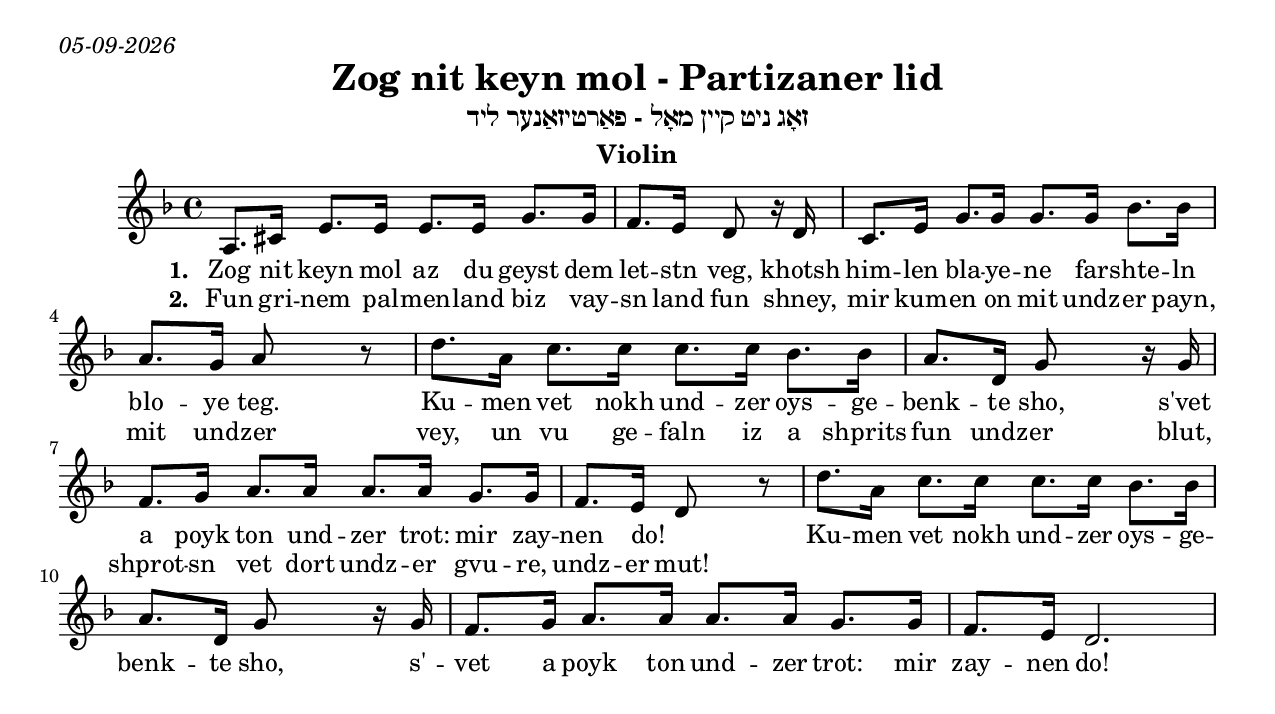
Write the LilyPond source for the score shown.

\version "2.20.0"
\language "english"
%\include "english.ly"
\paper{
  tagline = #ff
  print-all-headers = ##t
  #(set-paper-size "letter")
}
date = #(strftime "%d-%m-%Y" (localtime (current-time)))

\markup{ \italic{ \date }  }

%\markup{ Got something to say? }

global = {
  \clef treble
  \key d \minor
  \time 4/4
  \set Score.markFormatter = #format-mark-box-alphabet
}

%#################################### Melody ########################
%melody =  \transpose c d \relative c' {  %transpose for clarinet
melody = \relative c {
  \global
  %\partial 4 g4    %lead in notes


  a'8. cs16 e8. e16 e8. e16 g8. g16
  | % 2
  f8. e16 d8*5 r16 d
  | % 3
  c8. e16 g8. g16 g8. g16 bf8. bf16
  | % 4
  a8. g16 a8*5 r8
  | % 5
  d8. a16 c8. c16 c8. c16 bf8. bf16
  | % 6
  a8. d,16 g8*5 r16 g
  | % 7
  f8. g16 a8. a16 a8. a16 g8. g16
  | % 8
  f8. e16 d8*5 r8
  | % 9
  d'8. a16 c8. c16 c8. c16 bf8. bf16
  | % 10
  a8. d,16 g8*5 r16 g
  | % 11
  f8. g16 a8. a16 a8. a16 g8. g16
  | % 12
  f8. e16 d2.
  | % 13

}



%################################# Lyrics #####################
\addlyrics{ \set stanza = #"1. "
            Zog nit keyn mol az du geyst dem let -- stn veg,
            khotsh him -- len bla -- ye -- ne far -- shte -- ln blo -- ye teg.
            Ku -- men vet nokh und -- zer oys -- ge -- benk  -- te sho,
            s'vet a poyk ton und -- zer trot: mir zay -- nen do! _
            Ku -- men vet nokh und -- zer oys -- ge -- benk  -- te sho,
            s' --  vet a poyk ton und -- zer trot: mir zay -- nen do!
}
\addlyrics {
  \set stanza = #"2. "
  Fun gri -- nem pal -- men -- land biz vay -- sn land fun shney,
  mir kum -- en on mit undz -- er payn, mit und -- zer vey,
  un vu ge -- faln iz a shprits fun undz -- er blut,
  shprot -- sn vet dort undz -- er gvu -- re, undz -- er mut!
}
%################################# Chords #######################
harmonies = \chordmode {

}

\score {
  % transpose score below
  %\transpose c d
  <<
    \new ChordNames {
      \set chordChanges = ##f
      \harmonies
    }
    \new Staff   \melody
  >>
  \header{
    title= "Zog nit keyn mol - Partizaner lid"
    subtitle="זאָג ניט קײן מאָל - פאַרטיזאַנער ליד"
    composer= ""
    instrument = "Violin"
    arranger= ""
  }
  \midi{\tempo 4 = 120}
  \layout{indent = 1.0\cm}
}
%{
% more verses:
\markup{}
\markup {
  \font-size #2
  \fill-line {
    \hspace #0.1 % distance from left margin
    \column {
      \line { "1."
	\column {
	  ""
	}
      }
      \hspace #0.2 % vertical distance between verses
      \line { "2."
	\column {
	 ""
	}
      }
    }
    \hspace #0.1  % horiz. distance between columns
    \column {
      \line { "3."
	\column {
	  ""
	}
      }
      \hspace #0.2 % distance between verses
      \line { "4."
	\column {
	 ""
	}
      }
    }
    \hspace #0.1 % distance to right margin
  }
}

%}

%{
zog nit keyn mol az du geyst dem letstn veg,
khotsh himlen blayene farshteln bloye teg.
kumen vet nokh undzer oysgebenkte sho,
s'vet a poyk ton undzer trot: mir zaynen do!

fun grinem palmenland biz vaysn land fun shney,
mir kumen on mit undzer payn, mit undzer vey,
un vu gefaln iz a shprits fun undzer blut,
shprotsn vet dort undzer gvure, undzer mut!

s'vet di morgnzun bagildn undz dem haynt,
un der nekhtn vet farshvindn mit dem faynt,
nor oyb farzamen vet di zun in der kayor –
vi a parol zol geyn dos lid fun dor tsu dor.

dos lid geshribn iz mit blut un nit mit blay,
s'iz nit keyn lidl fun a foygl oyf der fray,
dos hot a folk tsvishn falndike vent
dos lid gezungen mit naganes in di hent.

to zog nit keyn mol, az du geyst dem letstn veg,
khotsh himlen blayene farshteln bloye teg.
kumen vet nokh undzer oysgebenkte sho –
es vet a poyk ton undzer trot: mir zaynen do!

 Never say this is the final road for you,
Though leadened skies may cover over days of blue.
As the hour that we longed for is so near,
Our step beats out the message: we are here!

From lands so green with palms to lands all white with snow.
We shall be coming with our anguish and our woe,
And where a spurt of our blood fell on the earth,
There are courage and our spirit have rebirth!

The early morning sun will brighten our day,
And yesterday with our foe will fade away,
But if the sun delays and in the east remains –
This song as password generations must remain.

This song was written with our blood and not with lead,
It's not a little tune that birds sing overhead,
A people amid collapsing walls,
Sang this song with pistols in hand.

Therefore never say the road now ends for you,
Though leadened skies may cover over days of blue.
As the hour that we longed for is so near,
Our step beats out the message: we are here!
%}